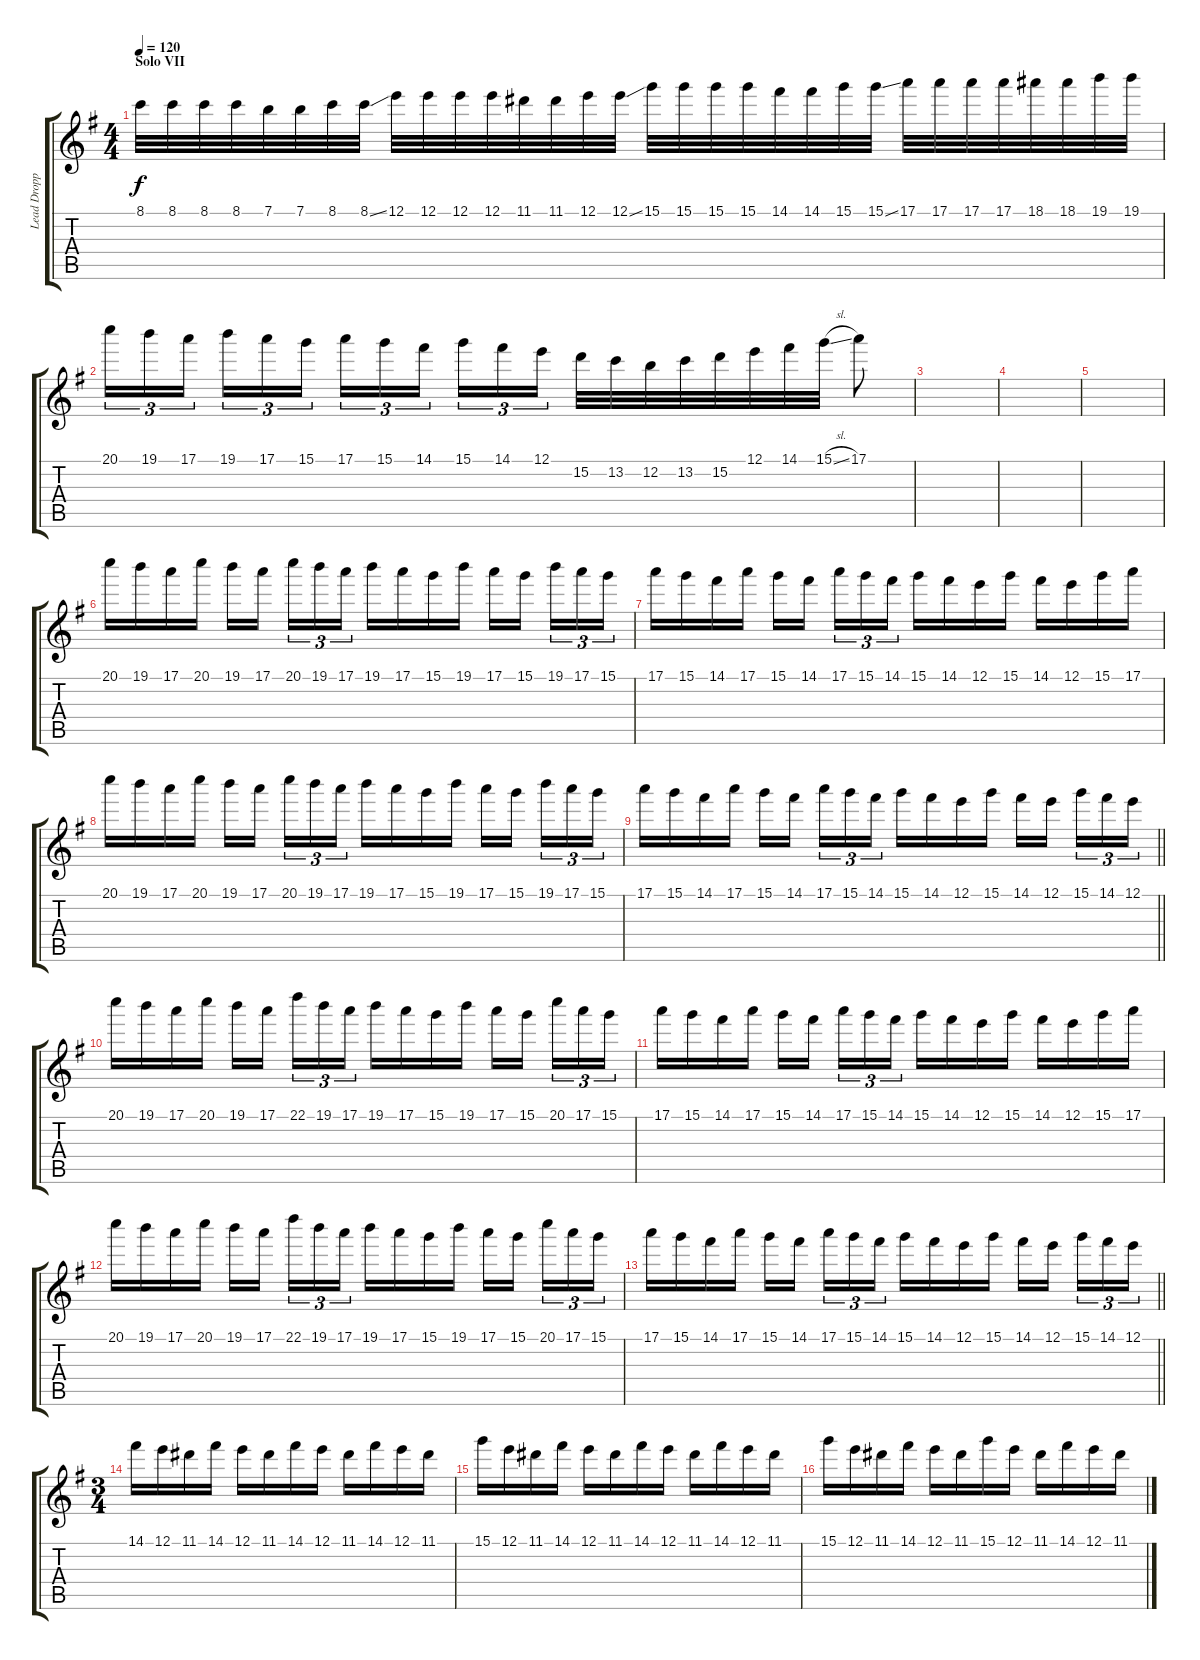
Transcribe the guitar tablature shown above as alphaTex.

\track ("Lead Dropped D " "Lead Dropp") {instrument distortionguitar}
\staff {score tabs}
\tuning (E4 B3 G3 D3 A2 D2) {hide}
\ts (4 4)
\section ("" "Solo VII")
\tempo 120
\clef g2
\ks eminor
8.1.32{dy f} 8.1.32 8.1.32 8.1.32 7.1.32 7.1.32 8.1.32 8.1{ss}.32 12.1.32 12.1.32 12.1.32 12.1.32 11.1.32 11.1.32 12.1.32 12.1{ss}.32 15.1.32 15.1.32 15.1.32 15.1.32 14.1.32 14.1.32 15.1.32 15.1{ss}.32 17.1.32 17.1.32 17.1.32 17.1.32 18.1.32 18.1.32 19.1.32 19.1.32 |
20.1.16{tu (3 2)} 19.1.16{tu (3 2)} 17.1.16{tu (3 2) beam splitsecondary} 19.1.16{tu (3 2)} 17.1.16{tu (3 2)} 15.1.16{tu (3 2)} 17.1.16{tu (3 2)} 15.1.16{tu (3 2)} 14.1.16{tu (3 2) beam splitsecondary} 15.1.16{tu (3 2)} 14.1.16{tu (3 2)} 12.1.16{tu (3 2)} 15.2.32 13.2.32 12.2.32 13.2.32 15.2.32 12.1.32 14.1.32 15.1{sl}.32 17.1.8 |
|
|
|
20.1.16 19.1.16 17.1.16 20.1.16 19.1.16 17.1.16{beam splitsecondary} 20.1.16{tu (3 2)} 19.1.16{tu (3 2)} 17.1.16{tu (3 2)} 19.1.16 17.1.16 15.1.16 19.1.16 17.1.16 15.1.16{beam splitsecondary} 19.1.16{tu (3 2)} 17.1.16{tu (3 2)} 15.1.16{tu (3 2)} |
17.1.16 15.1.16 14.1.16 17.1.16 15.1.16 14.1.16{beam splitsecondary} 17.1.16{tu (3 2)} 15.1.16{tu (3 2)} 14.1.16{tu (3 2)} 15.1.16 14.1.16 12.1.16 15.1.16 14.1.16 12.1.16 15.1.16 17.1.16 |
20.1.16 19.1.16 17.1.16 20.1.16 19.1.16 17.1.16{beam splitsecondary} 20.1.16{tu (3 2)} 19.1.16{tu (3 2)} 17.1.16{tu (3 2)} 19.1.16 17.1.16 15.1.16 19.1.16 17.1.16 15.1.16{beam splitsecondary} 19.1.16{tu (3 2)} 17.1.16{tu (3 2)} 15.1.16{tu (3 2)} |
\barLineRight lightlight
17.1.16 15.1.16 14.1.16 17.1.16 15.1.16 14.1.16{beam splitsecondary} 17.1.16{tu (3 2)} 15.1.16{tu (3 2)} 14.1.16{tu (3 2)} 15.1.16 14.1.16 12.1.16 15.1.16 14.1.16 12.1.16{beam splitsecondary} 15.1.16{tu (3 2)} 14.1.16{tu (3 2)} 12.1.16{tu (3 2)} |
20.1.16 19.1.16 17.1.16 20.1.16 19.1.16 17.1.16{beam splitsecondary} 22.1.16{tu (3 2)} 19.1.16{tu (3 2)} 17.1.16{tu (3 2)} 19.1.16 17.1.16 15.1.16 19.1.16 17.1.16 15.1.16{beam splitsecondary} 20.1.16{tu (3 2)} 17.1.16{tu (3 2)} 15.1.16{tu (3 2)} |
17.1.16 15.1.16 14.1.16 17.1.16 15.1.16 14.1.16{beam splitsecondary} 17.1.16{tu (3 2)} 15.1.16{tu (3 2)} 14.1.16{tu (3 2)} 15.1.16 14.1.16 12.1.16 15.1.16 14.1.16 12.1.16 15.1.16 17.1.16 |
20.1.16 19.1.16 17.1.16 20.1.16 19.1.16 17.1.16{beam splitsecondary} 22.1.16{tu (3 2)} 19.1.16{tu (3 2)} 17.1.16{tu (3 2)} 19.1.16 17.1.16 15.1.16 19.1.16 17.1.16 15.1.16{beam splitsecondary} 20.1.16{tu (3 2)} 17.1.16{tu (3 2)} 15.1.16{tu (3 2)} |
\barLineRight lightlight
17.1.16 15.1.16 14.1.16 17.1.16 15.1.16 14.1.16{beam splitsecondary} 17.1.16{tu (3 2)} 15.1.16{tu (3 2)} 14.1.16{tu (3 2)} 15.1.16 14.1.16 12.1.16 15.1.16 14.1.16 12.1.16{beam splitsecondary} 15.1.16{tu (3 2)} 14.1.16{tu (3 2)} 12.1.16{tu (3 2)} |
\ts (3 4)
14.1.16 12.1.16 11.1.16 14.1.16 12.1.16 11.1.16 14.1.16 12.1.16 11.1.16 14.1.16 12.1.16 11.1.16 |
15.1.16 12.1.16 11.1.16 14.1.16 12.1.16 11.1.16 14.1.16 12.1.16 11.1.16 14.1.16 12.1.16 11.1.16 |
15.1.16 12.1.16 11.1.16 14.1.16 12.1.16 11.1.16 15.1.16 12.1.16 11.1.16 14.1.16 12.1.16 11.1.16
